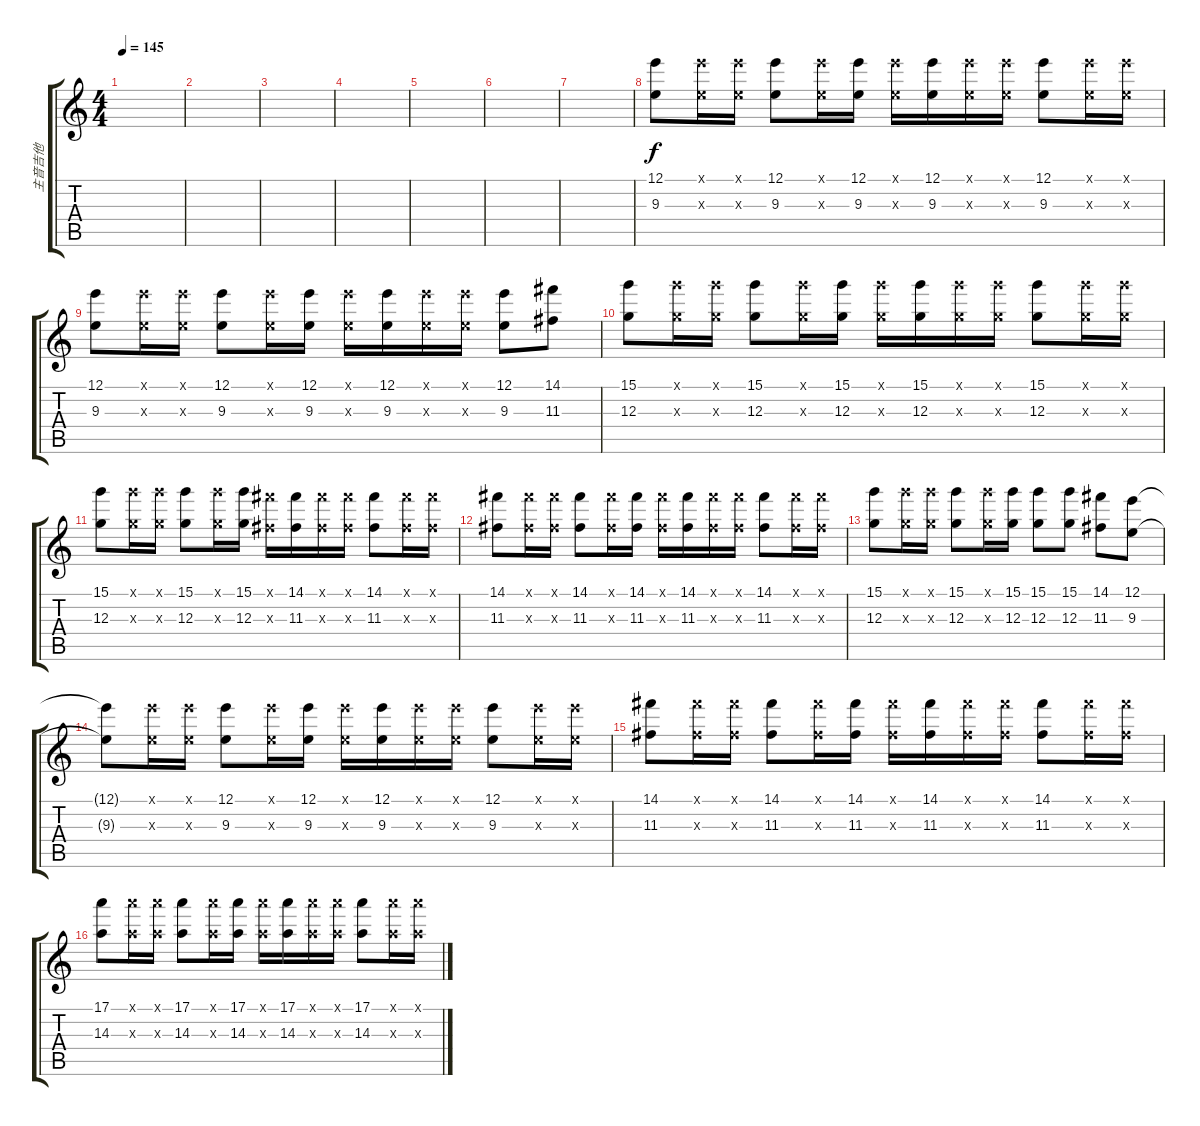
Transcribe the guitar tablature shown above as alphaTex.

\track ("主音吉他" "主音吉他") {instrument overdrivenguitar}
\staff {score tabs}
\tuning (E4 B3 G3 D3 A2 E2) {hide}
\ts (4 4)
\tempo 145
\clef g2
\ks c
|
|
|
|
|
|
|
(12.1 9.3).8{volume 7} (12.1{x} 9.3{x}).16 (12.1{x} 9.3{x}).16 (12.1 9.3).8 (12.1{x} 9.3{x}).16 (12.1 9.3).16 (12.1{x} 9.3{x}).16 (12.1 9.3).16 (12.1{x} 9.3{x}).16 (12.1{x} 9.3{x}).16 (12.1 9.3).8 (12.1{x} 9.3{x}).16 (12.1{x} 9.3{x}).16 |
(12.1 9.3).8 (12.1{x} 9.3{x}).16 (12.1{x} 9.3{x}).16 (12.1 9.3).8 (12.1{x} 9.3{x}).16 (12.1 9.3).16 (12.1{x} 9.3{x}).16 (12.1 9.3).16 (12.1{x} 9.3{x}).16 (12.1{x} 9.3{x}).16 (12.1 9.3).8 (14.1 11.3).8 |
(15.1 12.3).8 (15.1{x} 12.3{x}).16 (15.1{x} 12.3{x}).16 (15.1 12.3).8 (15.1{x} 12.3{x}).16 (15.1 12.3).16 (15.1{x} 12.3{x}).16 (15.1 12.3).16 (15.1{x} 12.3{x}).16 (15.1{x} 12.3{x}).16 (15.1 12.3).8 (15.1{x} 12.3{x}).16 (15.1{x} 12.3{x}).16 |
(15.1 12.3).8 (15.1{x} 12.3{x}).16 (15.1{x} 12.3{x}).16 (15.1 12.3).8 (15.1{x} 12.3{x}).16 (15.1 12.3).16 (14.1{x} 11.3{x}).16 (14.1 11.3).16 (14.1{x} 11.3{x}).16 (14.1{x} 11.3{x}).16 (14.1 11.3).8 (14.1{x} 11.3{x}).16 (14.1{x} 11.3{x}).16 |
(14.1 11.3).8 (14.1{x} 11.3{x}).16 (14.1{x} 11.3{x}).16 (14.1 11.3).8 (14.1{x} 11.3{x}).16 (14.1 11.3).16 (14.1{x} 11.3{x}).16 (14.1 11.3).16 (14.1{x} 11.3{x}).16 (14.1{x} 11.3{x}).16 (14.1 11.3).8 (14.1{x} 11.3{x}).16 (14.1{x} 11.3{x}).16 |
(15.1 12.3).8 (15.1{x} 12.3{x}).16 (15.1{x} 12.3{x}).16 (15.1 12.3).8 (15.1{x} 12.3{x}).16 (15.1 12.3).16 (15.1 12.3).8 (15.1 12.3).8 (14.1 11.3).8 (12.1 9.3).8 |
(12.1{t} 9.3{t}).8 (12.1{x} 9.3{x}).16 (12.1{x} 9.3{x}).16 (12.1 9.3).8 (12.1{x} 9.3{x}).16 (12.1 9.3).16 (12.1{x} 9.3{x}).16 (12.1 9.3).16 (12.1{x} 9.3{x}).16 (12.1{x} 9.3{x}).16 (12.1 9.3).8 (12.1{x} 9.3{x}).16 (12.1{x} 9.3{x}).16 |
(14.1 11.3).8 (14.1{x} 11.3{x}).16 (14.1{x} 11.3{x}).16 (14.1 11.3).8 (14.1{x} 11.3{x}).16 (14.1 11.3).16 (14.1{x} 11.3{x}).16 (14.1 11.3).16 (14.1{x} 11.3{x}).16 (14.1{x} 11.3{x}).16 (14.1 11.3).8 (14.1{x} 11.3{x}).16 (14.1{x} 11.3{x}).16 |
(17.1 14.3).8 (17.1{x} 14.3{x}).16 (17.1{x} 14.3{x}).16 (17.1 14.3).8 (17.1{x} 14.3{x}).16 (17.1 14.3).16 (17.1{x} 14.3{x}).16 (17.1 14.3).16 (17.1{x} 14.3{x}).16 (17.1{x} 14.3{x}).16 (17.1 14.3).8 (17.1{x} 14.3{x}).16 (17.1{x} 14.3{x}).16
